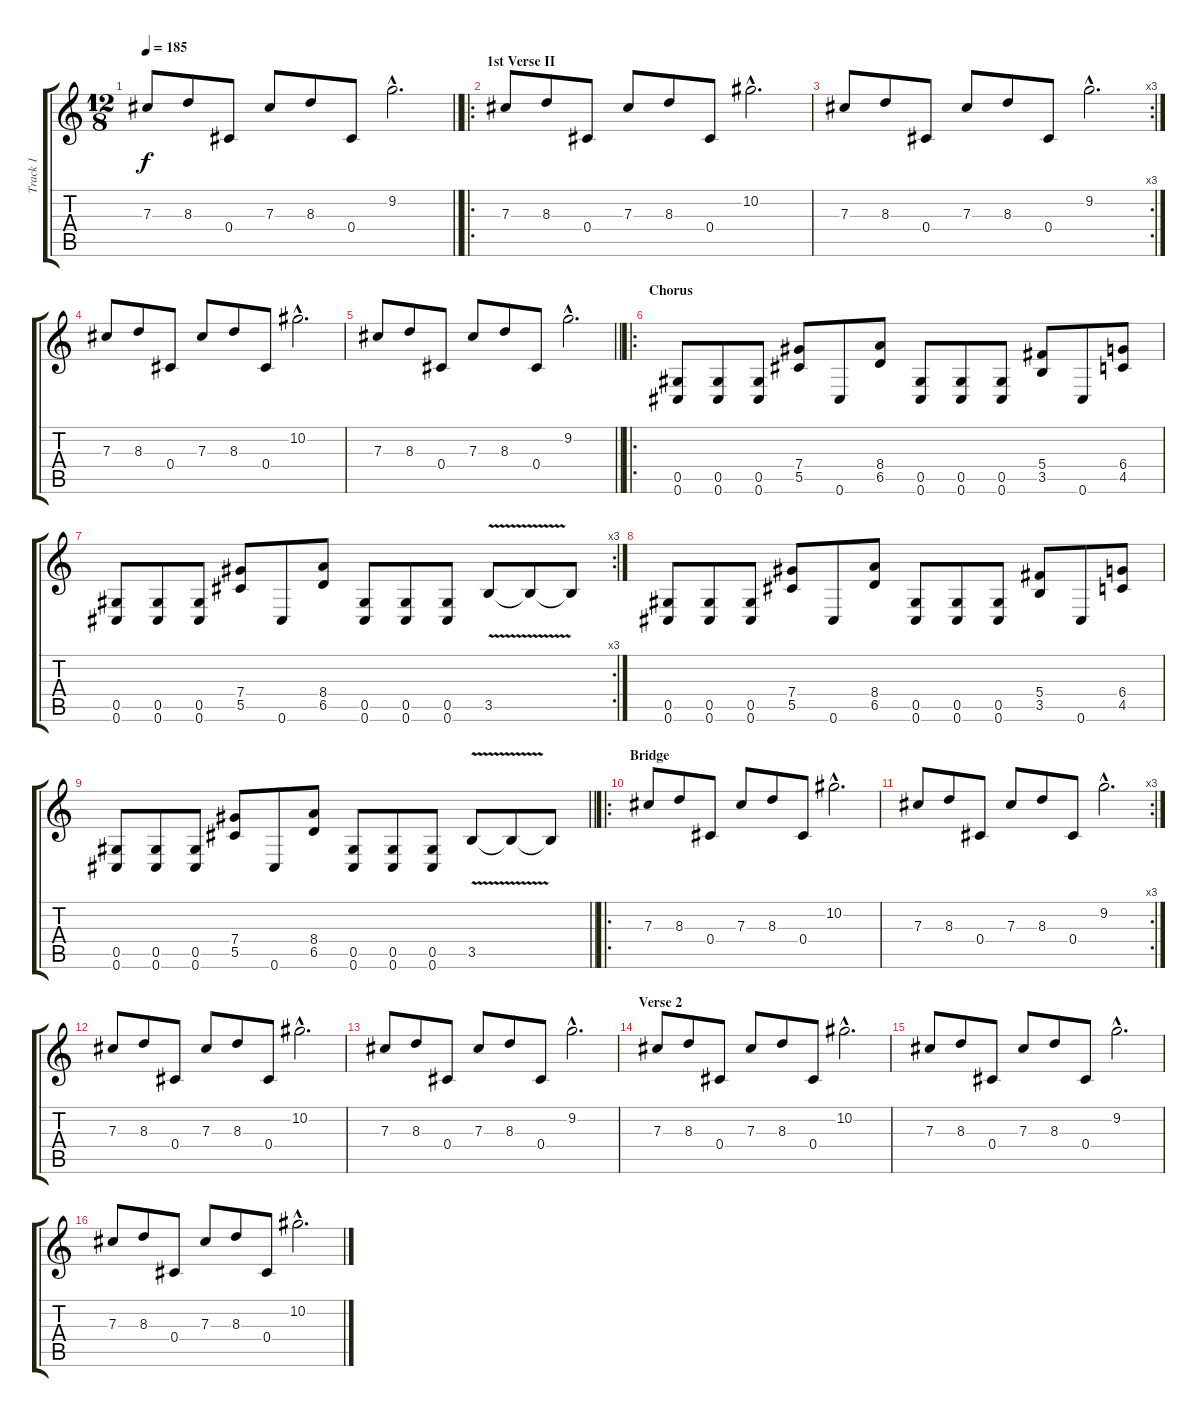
\track ("Track 1" "Track 1") {instrument distortionguitar}
\staff {score tabs}
\tuning (Eb4 Bb3 Gb3 Db3 Ab2 Db2) {hide}
\ts (12 8)
\tempo 185
\clef g2
\barLineRight lightlight
\ks c
7.3.8{dy f instrument electricguitarjazz} 8.3.8 0.4.8 7.3.8 8.3.8 0.4.8 9.2{hac}.2{d} |
\ro
\section ("" "1st Verse II")
7.3.8{instrument electricguitarjazz} 8.3.8 0.4.8 7.3.8 8.3.8 0.4.8 10.2{hac}.2{d} |
\rc 3
7.3.8{instrument electricguitarjazz} 8.3.8 0.4.8 7.3.8 8.3.8 0.4.8 9.2{hac}.2{d} |
7.3.8{instrument electricguitarjazz} 8.3.8 0.4.8 7.3.8 8.3.8 0.4.8 10.2{hac}.2{d} |
\barLineRight lightlight
7.3.8{instrument electricguitarjazz} 8.3.8 0.4.8 7.3.8 8.3.8 0.4.8 9.2{hac}.2{d} |
\ro
\section ("" "Chorus")
(0.5 0.6).8{instrument distortionguitar} (0.5 0.6).8 (0.5 0.6).8 (7.4 5.5).8 0.6.8 (8.4 6.5).8 (0.5 0.6).8 (0.5 0.6).8 (0.5 0.6).8 (5.4 3.5).8 0.6.8 (6.4 4.5).8 |
\rc 3
(0.5 0.6).8 (0.5 0.6).8 (0.5 0.6).8 (7.4 5.5).8 0.6.8 (8.4 6.5).8 (0.5 0.6).8 (0.5 0.6).8 (0.5 0.6).8 3.5{v}.8 3.5{t}.8 3.5{t}.8 |
(0.5 0.6).8 (0.5 0.6).8 (0.5 0.6).8 (7.4 5.5).8 0.6.8 (8.4 6.5).8 (0.5 0.6).8 (0.5 0.6).8 (0.5 0.6).8 (5.4 3.5).8 0.6.8 (6.4 4.5).8 |
\barLineRight lightlight
(0.5 0.6).8 (0.5 0.6).8 (0.5 0.6).8 (7.4 5.5).8 0.6.8 (8.4 6.5).8 (0.5 0.6).8 (0.5 0.6).8 (0.5 0.6).8 3.5{v}.8 3.5{t}.8 3.5{t}.8 |
\ro
\section ("" "Bridge")
7.3.8{instrument electricguitarjazz} 8.3.8 0.4.8 7.3.8 8.3.8 0.4.8 10.2{hac}.2{d} |
\rc 3
7.3.8{instrument electricguitarjazz} 8.3.8 0.4.8 7.3.8 8.3.8 0.4.8 9.2{hac}.2{d} |
7.3.8{instrument electricguitarjazz} 8.3.8 0.4.8 7.3.8 8.3.8 0.4.8 10.2{hac}.2{d} |
7.3.8{instrument electricguitarjazz} 8.3.8 0.4.8 7.3.8 8.3.8 0.4.8 9.2{hac}.2{d} |
\section ("" "Verse 2")
7.3.8{instrument electricguitarjazz} 8.3.8 0.4.8 7.3.8 8.3.8 0.4.8 10.2{hac}.2{d} |
7.3.8{instrument electricguitarjazz} 8.3.8 0.4.8 7.3.8 8.3.8 0.4.8 9.2{hac}.2{d} |
7.3.8{instrument electricguitarjazz} 8.3.8 0.4.8 7.3.8 8.3.8 0.4.8 10.2{hac}.2{d}
